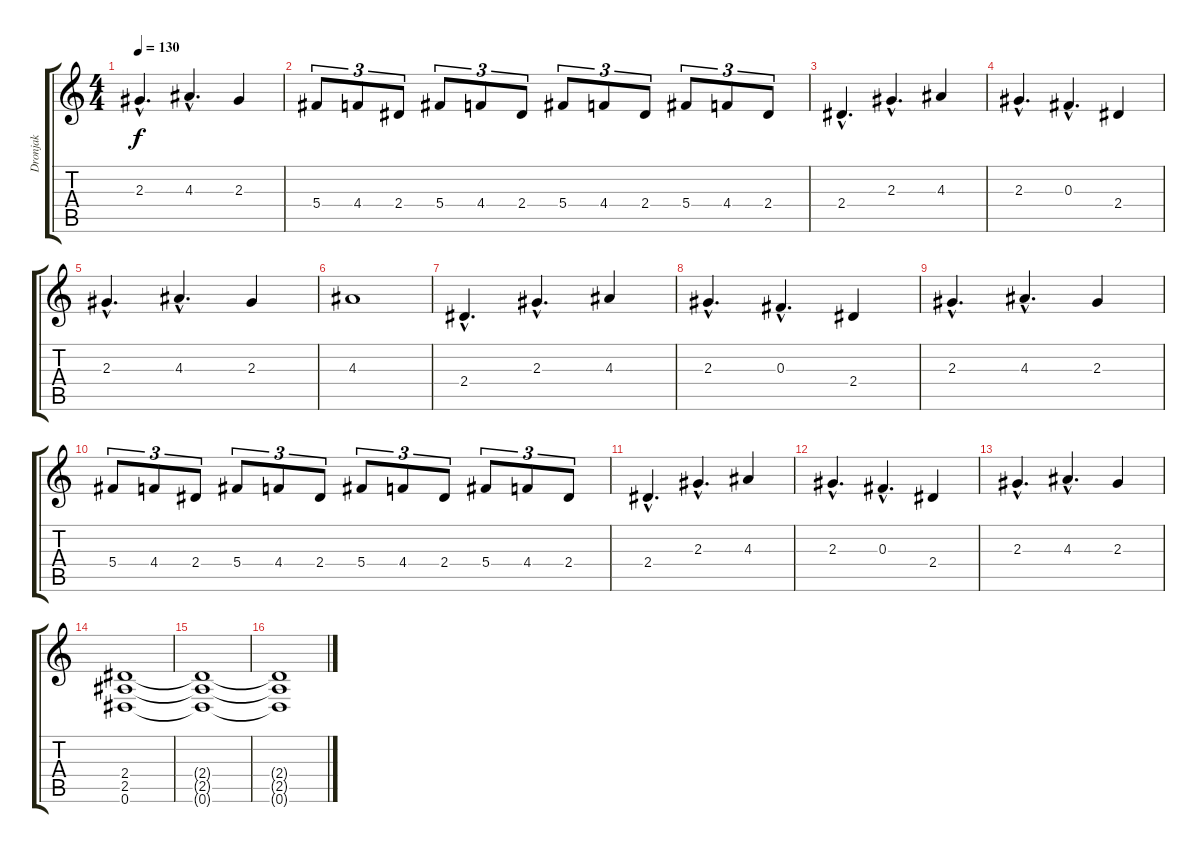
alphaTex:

\track ("Dronjak" "Dronjak") {instrument distortionguitar}
\staff {score tabs}
\tuning (Eb4 Bb3 Gb3 Db3 Ab2 Eb2) {hide}
\ts (4 4)
\tempo 130
\clef g2
\ks c
2.3{hac}.4{d dy f} 4.3{hac}.4{d} 2.3.4 |
5.4.8{tu (3 2)} 4.4.8{tu (3 2)} 2.4.8{tu (3 2)} 5.4.8{tu (3 2)} 4.4.8{tu (3 2)} 2.4.8{tu (3 2)} 5.4.8{tu (3 2)} 4.4.8{tu (3 2)} 2.4.8{tu (3 2)} 5.4.8{tu (3 2)} 4.4.8{tu (3 2)} 2.4.8{tu (3 2)} |
2.4{hac}.4{d} 2.3{hac}.4{d} 4.3.4 |
2.3{hac}.4{d} 0.3{hac}.4{d} 2.4.4 |
2.3{hac}.4{d} 4.3{hac}.4{d} 2.3.4 |
4.3.1 |
2.4{hac}.4{d} 2.3{hac}.4{d} 4.3.4 |
2.3{hac}.4{d} 0.3{hac}.4{d} 2.4.4 |
2.3{hac}.4{d} 4.3{hac}.4{d} 2.3.4 |
5.4.8{tu (3 2)} 4.4.8{tu (3 2)} 2.4.8{tu (3 2)} 5.4.8{tu (3 2)} 4.4.8{tu (3 2)} 2.4.8{tu (3 2)} 5.4.8{tu (3 2)} 4.4.8{tu (3 2)} 2.4.8{tu (3 2)} 5.4.8{tu (3 2)} 4.4.8{tu (3 2)} 2.4.8{tu (3 2)} |
2.4{hac}.4{d} 2.3{hac}.4{d} 4.3.4 |
2.3{hac}.4{d} 0.3{hac}.4{d} 2.4.4 |
2.3{hac}.4{d} 4.3{hac}.4{d} 2.3.4 |
(2.4 2.5 0.6).1 |
(2.4{t} 2.5{t} 0.6{t}).1 |
(2.4{t} 2.5{t} 0.6{t}).1
